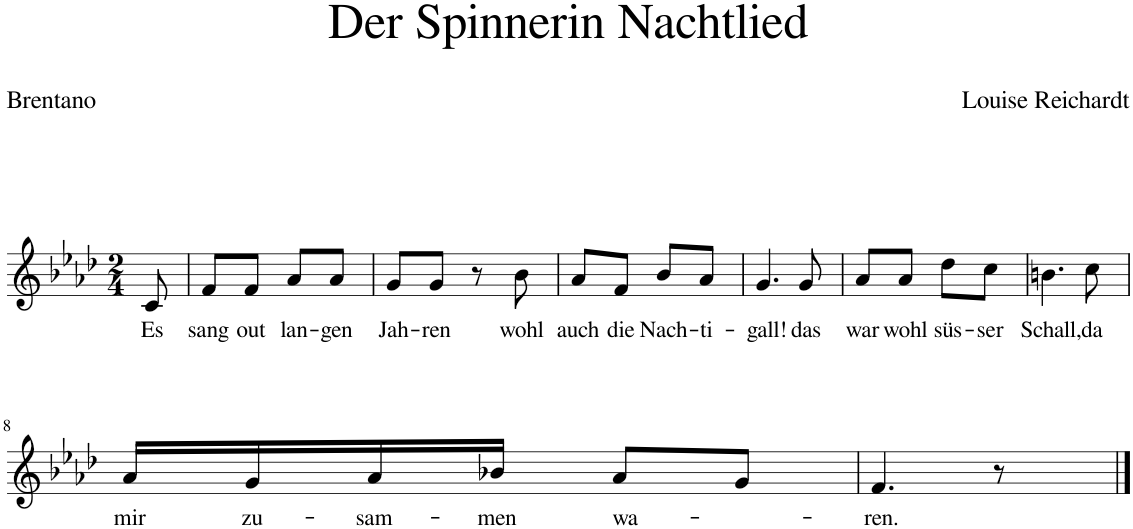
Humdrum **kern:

**kern	**text
*part1	*part1
*staff1	*staff1
*I"Piano	*
*I'Pno	*
*clefG2	*
*k[b-e-a-d-]	*
*M2/4	*
=1	=1
!	!LO:LY:b
8c/	Es
=2	=2
!	!LO:LY:b
8f/L	sang
!	!LO:LY:b
8f/J	out
!	!LO:LY:b
8a-/L	lan-
!	!LO:LY:b
8a-/J	-gen
=3	=3
!	!LO:LY:b
8g/L	Jah-
!	!LO:LY:b
8g/J	-ren
8r	.
!	!LO:LY:b
8b-\	wohl
=4	=4
!	!LO:LY:b
8a-/L	auch
!	!LO:LY:b
8f/J	die
!	!LO:LY:b
8b-/L	Nach-
!	!LO:LY:b
8a-/J	-ti-
=5	=5
!	!LO:LY:b
4.g/	-gall!
!	!LO:LY:b
8g/	das
=6	=6
!	!LO:LY:b
8a-/L	war
!	!LO:LY:b
8a-/J	wohl
!	!LO:LY:b
8dd-\L	süs-
!	!LO:LY:b
8cc\J	-ser
=7	=7
!	!LO:LY:b
4.bn\	Schall,
!	!LO:LY:b
8cc\	da
!!LO:LB:g=z
=8	=8
!	!LO:LY:b
16a-/LL	mir
!	!LO:LY:b
16g/	zu-
!	!LO:LY:b
16a-/	-sam-
!	!LO:LY:b
16b-X/JJ	-men
!	!LO:LY:b
8a-/L	wa-
8g/J	.
=9	=9
!	!LO:LY:b
4.f/	-ren.
8r	.
==	==
*-	*-
